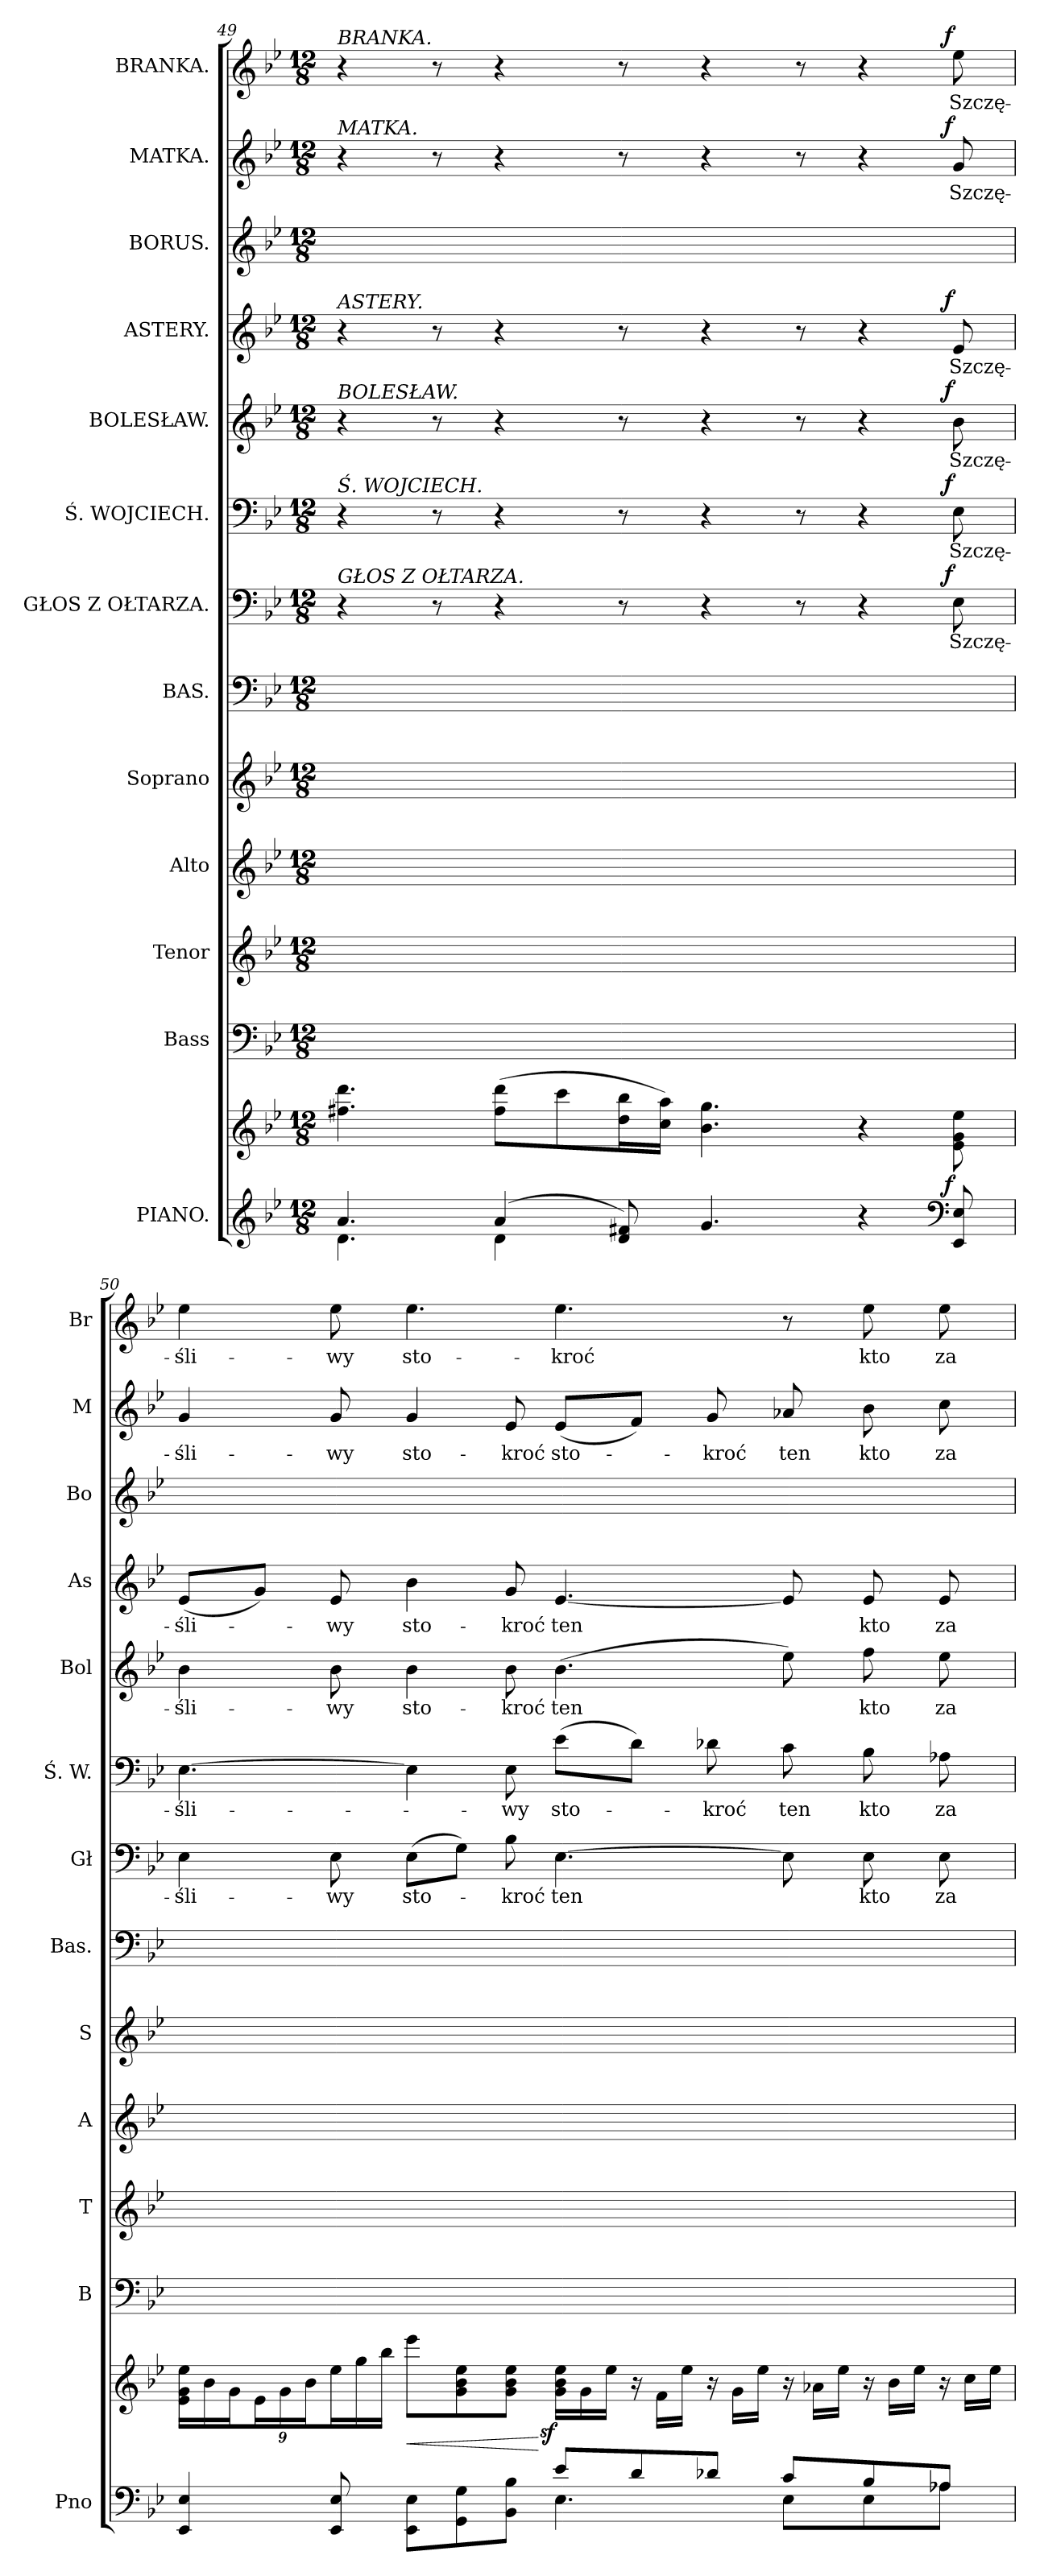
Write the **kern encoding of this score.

**kern	**kern	**dynam	**kern	**kern	**kern	**kern	**kern	**kern	**text	**dynam	**kern	**text	**dynam	**kern	**text	**dynam	**kern	**text	**dynam	**kern	**kern	**text	**dynam	**kern	**text	**dynam
*part13	*part13	*part13	*part12	*part11	*part10	*part9	*part8	*part7	*part7	*part7	*part6	*part6	*part6	*part5	*part5	*part5	*part4	*part4	*part4	*part3	*part2	*part2	*part2	*part1	*part1	*part1
*staff14	*staff13	*staff13/14	*staff12	*staff11	*staff10	*staff9	*staff8	*staff7	*staff7	*staff7	*staff6	*staff6	*staff6	*staff5	*staff5	*staff5	*staff4	*staff4	*staff4	*staff3	*staff2	*staff2	*staff2	*staff1	*staff1	*staff1
*I"PIANO.	*	*	*I"Bass	*I"Tenor	*I"Alto	*I"Soprano	*I"BAS.	*I"GŁOS Z OŁTARZA.	*	*	*I"Ś. WOJCIECH.	*	*	*I"BOLESŁAW.	*	*	*I"ASTERY.	*	*	*I"BORUS.	*I"MATKA.	*	*	*I"BRANKA.	*	*
*I'Pno	*	*	*I'B	*I'T	*I'A	*I'S	*I'Bas.	*I'Gł	*	*	*I'Ś. W.	*	*	*I'Bol	*	*	*I'As	*	*	*I'Bo	*I'M	*	*	*I'Br	*	*
*clefG2	*clefG2	*	*clefF4	*clefG2	*clefG2	*clefG2	*clefF4	*clefF4	*	*	*clefF4	*	*	*clefG2	*	*	*clefG2	*	*	*clefG2	*clefG2	*	*	*clefG2	*	*
*	*	*	*	*ITrd8c12	*	*	*	*	*	*	*	*	*	*ITrd8c12	*	*	*	*	*	*ITrd8c12	*	*	*	*	*	*
*k[b-e-]	*k[b-e-]	*	*k[b-e-]	*k[b-e-]	*k[b-e-]	*k[b-e-]	*k[b-e-]	*k[b-e-]	*	*	*k[b-e-]	*	*	*k[b-e-]	*	*	*k[b-e-]	*	*	*k[b-e-]	*k[b-e-]	*	*	*k[b-e-]	*	*
*M12/8	*M12/8	*	*M12/8	*M12/8	*M12/8	*M12/8	*M12/8	*M12/8	*	*	*M12/8	*	*	*M12/8	*	*	*M12/8	*	*	*M12/8	*M12/8	*	*	*M12/8	*	*
=49	=49	=49	=49	=49	=49	=49	=49	=49	=49	=49	=49	=49	=49	=49	=49	=49	=49	=49	=49	=49	=49	=49	=49	=49	=49	=49
*^	*	*	*	*	*	*	*	*	*	*	*	*	*	*	*	*	*	*	*	*	*	*	*	*	*	*
!	!	!	!	!	!	!	!	!	!	!	!	!	!	!	!	!	!	!	!	!	!	!	!	!	!LO:TX:a:i:t=BRANKA.	!	!
!	!	!	!	!	!	!	!	!	!	!	!	!	!	!	!	!	!	!	!	!	!	!LO:TX:a:i:t=MATKA.	!	!	!	!	!
!	!	!	!	!	!	!	!	!	!	!	!	!	!	!	!	!	!	!LO:TX:a:i:t=ASTERY.	!	!	!	!	!	!	!	!	!
!	!	!	!	!	!	!	!	!	!	!	!	!	!	!	!LO:TX:a:i:t=BOLESŁAW.	!	!	!	!	!	!	!	!	!	!	!	!
!	!	!	!	!	!	!	!	!	!	!	!	!LO:TX:a:i:t=Ś. WOJCIECH.	!	!	!	!	!	!	!	!	!	!	!	!	!	!	!
!	!	!	!	!	!	!	!	!	!LO:TX:a:i:t=GŁOS Z OŁTARZA.	!	!	!	!	!	!	!	!	!	!	!	!	!	!	!	!	!	!
4.a/	4.d\	4.ff#X\ 4.ddd\	.	1.ryy	1.ryy	1.ryy	1.ryy	1.ryy	4r	.	.	4r	.	.	4r	.	.	4r	.	.	1.ryy	4r	.	.	4r	.	.
.	.	.	.	.	.	.	.	.	8r	.	.	8r	.	.	8r	.	.	8r	.	.	.	8r	.	.	8r	.	.
(4a/	4d\	(8ff#\ 8ddd\L	.	.	.	.	.	.	4r	.	.	4r	.	.	4r	.	.	4r	.	.	.	4r	.	.	4r	.	.
.	.	8ccc\	.	.	.	.	.	.	.	.	.	.	.	.	.	.	.	.	.	.	.	.	.	.	.	.	.
8d/ 8f#X/)	4.ryy	16dd\ 16bb-\L	.	.	.	.	.	.	8r	.	.	8r	.	.	8r	.	.	8r	.	.	.	8r	.	.	8r	.	.
.	.	16cc\ 16aa\JJ)	.	.	.	.	.	.	.	.	.	.	.	.	.	.	.	.	.	.	.	.	.	.	.	.	.
4.g/	.	4.b-\ 4.gg\	.	.	.	.	.	.	4r	.	.	4r	.	.	4r	.	.	4r	.	.	.	4r	.	.	4r	.	.
.	2ryy	.	.	.	.	.	.	.	8r	.	.	8r	.	.	8r	.	.	8r	.	.	.	8r	.	.	8r	.	.
4r	.	4r	.	.	.	.	.	.	4r	.	.	4r	.	.	4r	.	.	4r	.	.	.	4r	.	.	4r	.	.
*clefF4	*	*	*	*	*	*	*	*	*	*	*	*	*	*	*	*	*	*	*	*	*	*	*	*	*	*	*
!	!	!	!LO:DY:rj	!	!	!	!	!	!	!	!LO:DY:a:rj	!	!	!LO:DY:a:rj	!	!	!LO:DY:a:rj	!	!	!LO:DY:a:rj	!	!	!	!LO:DY:a:rj	!	!	!LO:DY:a:rj
8EE-/ 8E-/	.	8e-\ 8g\ 8ee-\	f	.	.	.	.	.	8E-\	Szczę-	f	8E-\	Szczę-	f	8B-\	Szczę-	f	8e-/	Szczę-	f	.	8g/	Szczę-	f	8ee-\	Szczę-	f
=50	=50	=50	=50	=50	=50	=50	=50	=50	=50	=50	=50	=50	=50	=50	=50	=50	=50	=50	=50	=50	=50	=50	=50	=50	=50	=50	=50
4EE-/ 4E-/	2.ryy	24e-\ 24g\ 24ee-\LL	.	1.ryy	1.ryy	1.ryy	1.ryy	1.ryy	4E-\	-śli-	.	[4.E-\	-śli-	.	4B-\	-śli-	.	(8e-/L	-śli-	.	1.ryy	4g/	-śli-	.	4ee-\	-śli-	.
.	.	24b-\	.	.	.	.	.	.	.	.	.	.	.	.	.	.	.	.	.	.	.	.	.	.	.	.	.
.	.	24g\J	.	.	.	.	.	.	.	.	.	.	.	.	.	.	.	.	.	.	.	.	.	.	.	.	.
.	.	24e-\L	.	.	.	.	.	.	.	.	.	.	.	.	.	.	.	8g/J)	.	.	.	.	.	.	.	.	.
.	.	24g\	.	.	.	.	.	.	.	.	.	.	.	.	.	.	.	.	.	.	.	.	.	.	.	.	.
.	.	24b-\J	.	.	.	.	.	.	.	.	.	.	.	.	.	.	.	.	.	.	.	.	.	.	.	.	.
8EE-/ 8E-/	.	24ee-\L	.	.	.	.	.	.	8E-\	-wy	.	.	.	.	8B-\	-wy	.	8e-/	-wy	.	.	8g/	-wy	.	8ee-\	-wy	.
.	.	24gg\	.	.	.	.	.	.	.	.	.	.	.	.	.	.	.	.	.	.	.	.	.	.	.	.	.
.	.	24bb-\JJ	.	.	.	.	.	.	.	.	.	.	.	.	.	.	.	.	.	.	.	.	.	.	.	.	.
8EE-\ 8E-\L	.	8eee-\L	<	.	.	.	.	.	(8E-\L	sto-	.	4E-\]	.	.	4B-\	sto-	.	4b-\	sto-	.	.	4g/	sto-	.	4.ee-\	sto-	.
8GG\ 8G\	.	8g\ 8b-\ 8ee-\	.	.	.	.	.	.	8G\J)	.	.	.	.	.	.	.	.	.	.	.	.	.	.	.	.	.	.
8BB-\ 8B-\J	.	8g\ 8b-\ 8ee-\J	.	.	.	.	.	.	8B-\	-kroć	.	8E-\	-wy	.	8B-\	-kroć	.	8g/	-kroć	.	.	8e-/	-kroć	.	.	.	.
*	*	*Xtuplet	*	*	*	*	*	*	*	*	*	*	*	*	*	*	*	*	*	*	*	*	*	*	*	*	*
!	!	!	!LO:DY:n=1:rj	!	!	!	!	!	!	!	!	!	!	!	!	!	!	!	!	!	!	!	!	!	!	!	!
8e-/L	4.E-\	24g\ 24b-\ 24ee-\LL	[ sf	.	.	.	.	.	[4.E-\	ten	.	(<8e-\L	sto-	.	(4.B-\	ten	.	[4.e-/	ten	.	.	(8e-/L	sto-	.	4.ee-\	-kroć	.
.	.	24g\	.	.	.	.	.	.	.	.	.	.	.	.	.	.	.	.	.	.	.	.	.	.	.	.	.
.	.	24ee-\JJ	.	.	.	.	.	.	.	.	.	.	.	.	.	.	.	.	.	.	.	.	.	.	.	.	.
8d/	.	24r	.	.	.	.	.	.	.	.	.	8d\J)	.	.	.	.	.	.	.	.	.	8f/J)	.	.	.	.	.
.	.	24f\LL	.	.	.	.	.	.	.	.	.	.	.	.	.	.	.	.	.	.	.	.	.	.	.	.	.
.	.	24ee-\JJ	.	.	.	.	.	.	.	.	.	.	.	.	.	.	.	.	.	.	.	.	.	.	.	.	.
8d-X/J	.	24r	.	.	.	.	.	.	.	.	.	8d-X\	-kroć	.	.	.	.	.	.	.	.	8g/	-kroć	.	.	.	.
.	.	24g\LL	.	.	.	.	.	.	.	.	.	.	.	.	.	.	.	.	.	.	.	.	.	.	.	.	.
.	.	24ee-\JJ	.	.	.	.	.	.	.	.	.	.	.	.	.	.	.	.	.	.	.	.	.	.	.	.	.
8c/L	8E-\L	24r	.	.	.	.	.	.	8E-\]	.	.	8c\	ten	.	8e-\)	.	.	8e-/]	.	.	.	8a-X/	ten	.	8r	.	.
.	.	24a-X\LL	.	.	.	.	.	.	.	.	.	.	.	.	.	.	.	.	.	.	.	.	.	.	.	.	.
.	.	24ee-\JJ	.	.	.	.	.	.	.	.	.	.	.	.	.	.	.	.	.	.	.	.	.	.	.	.	.
8B-/	8E-\	24r	.	.	.	.	.	.	8E-\	kto	.	8B-\	kto	.	8f\	kto	.	8e-/	kto	.	.	8b-\	kto	.	8ee-\	kto	.
.	.	24b-\LL	.	.	.	.	.	.	.	.	.	.	.	.	.	.	.	.	.	.	.	.	.	.	.	.	.
.	.	24ee-\JJ	.	.	.	.	.	.	.	.	.	.	.	.	.	.	.	.	.	.	.	.	.	.	.	.	.
8A-X/J	8A-X\J	24r	.	.	.	.	.	.	8E-\	za	.	8A-X\	za	.	8e-\	za	.	8e-/	za	.	.	8cc\	za	.	8ee-\	za	.
.	.	24cc\LL	.	.	.	.	.	.	.	.	.	.	.	.	.	.	.	.	.	.	.	.	.	.	.	.	.
.	.	24ee-\JJ	.	.	.	.	.	.	.	.	.	.	.	.	.	.	.	.	.	.	.	.	.	.	.	.	.
*v	*v	*	*	*	*	*	*	*	*	*	*	*	*	*	*	*	*	*	*	*	*	*	*	*	*	*	*
=	=	=	=	=	=	=	=	=	=	=	=	=	=	=	=	=	=	=	=	=	=	=	=	=	=	=
*-	*-	*-	*-	*-	*-	*-	*-	*-	*-	*-	*-	*-	*-	*-	*-	*-	*-	*-	*-	*-	*-	*-	*-	*-	*-	*-
